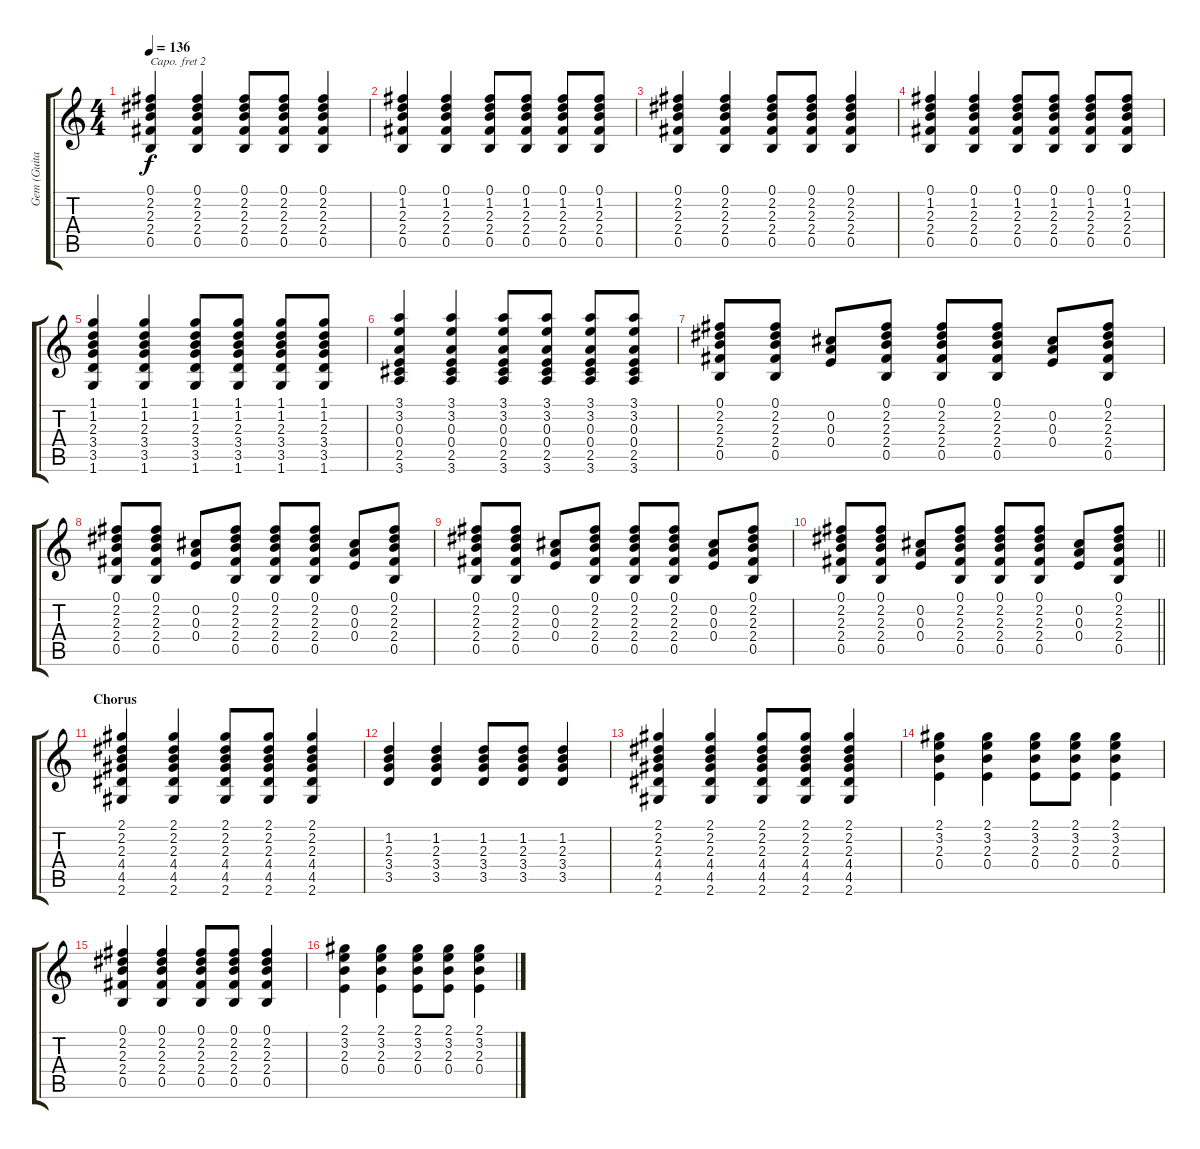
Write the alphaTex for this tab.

\track ("Gem (Guitar 2)" "Gem (Guita") {instrument overdrivenguitar}
\staff {score tabs}
\capo 2
\tuning (E4 B3 G3 D3 A2 E2) {hide}
\ts (4 4)
\tempo 136
\clef g2
\ks c
(0.1 2.2 2.3 2.4 0.5).4{dy f} (0.1 2.2 2.3 2.4 0.5).4 (0.1 2.2 2.3 2.4 0.5).8 (0.1 2.2 2.3 2.4 0.5).8 (0.1 2.2 2.3 2.4 0.5).4 |
(0.1 1.2 2.3 2.4 0.5).4 (0.1 1.2 2.3 2.4 0.5).4 (0.1 1.2 2.3 2.4 0.5).8 (0.1 1.2 2.3 2.4 0.5).8 (0.1 1.2 2.3 2.4 0.5).8 (0.1 1.2 2.3 2.4 0.5).8 |
(0.1 2.2 2.3 2.4 0.5).4 (0.1 2.2 2.3 2.4 0.5).4 (0.1 2.2 2.3 2.4 0.5).8 (0.1 2.2 2.3 2.4 0.5).8 (0.1 2.2 2.3 2.4 0.5).4 |
(0.1 1.2 2.3 2.4 0.5).4 (0.1 1.2 2.3 2.4 0.5).4 (0.1 1.2 2.3 2.4 0.5).8 (0.1 1.2 2.3 2.4 0.5).8 (0.1 1.2 2.3 2.4 0.5).8 (0.1 1.2 2.3 2.4 0.5).8 |
(1.1 1.2 2.3 3.4 3.5 1.6).4 (1.1 1.2 2.3 3.4 3.5 1.6).4 (1.1 1.2 2.3 3.4 3.5 1.6).8 (1.1 1.2 2.3 3.4 3.5 1.6).8 (1.1 1.2 2.3 3.4 3.5 1.6).8 (1.1 1.2 2.3 3.4 3.5 1.6).8 |
(3.1 3.2 0.3 0.4 2.5 3.6).4 (3.1 3.2 0.3 0.4 2.5 3.6).4 (3.1 3.2 0.3 0.4 2.5 3.6).8 (3.1 3.2 0.3 0.4 2.5 3.6).8 (3.1 3.2 0.3 0.4 2.5 3.6).8 (3.1 3.2 0.3 0.4 2.5 3.6).8 |
(0.1 2.2 2.3 2.4 0.5).8 (0.1 2.2 2.3 2.4 0.5).8 (0.2 0.3 0.4).8 (0.1 2.2 2.3 2.4 0.5).8 (0.1 2.2 2.3 2.4 0.5).8 (0.1 2.2 2.3 2.4 0.5).8 (0.2 0.3 0.4).8 (0.1 2.2 2.3 2.4 0.5).8 |
(0.1 2.2 2.3 2.4 0.5).8 (0.1 2.2 2.3 2.4 0.5).8 (0.2 0.3 0.4).8 (0.1 2.2 2.3 2.4 0.5).8 (0.1 2.2 2.3 2.4 0.5).8 (0.1 2.2 2.3 2.4 0.5).8 (0.2 0.3 0.4).8 (0.1 2.2 2.3 2.4 0.5).8 |
(0.1 2.2 2.3 2.4 0.5).8 (0.1 2.2 2.3 2.4 0.5).8 (0.2 0.3 0.4).8 (0.1 2.2 2.3 2.4 0.5).8 (0.1 2.2 2.3 2.4 0.5).8 (0.1 2.2 2.3 2.4 0.5).8 (0.2 0.3 0.4).8 (0.1 2.2 2.3 2.4 0.5).8 |
\barLineRight lightlight
(0.1 2.2 2.3 2.4 0.5).8 (0.1 2.2 2.3 2.4 0.5).8 (0.2 0.3 0.4).8 (0.1 2.2 2.3 2.4 0.5).8 (0.1 2.2 2.3 2.4 0.5).8 (0.1 2.2 2.3 2.4 0.5).8 (0.2 0.3 0.4).8 (0.1 2.2 2.3 2.4 0.5).8 |
\section ("" "Chorus")
(2.1 2.2 2.3 4.4 4.5 2.6).4 (2.1 2.2 2.3 4.4 4.5 2.6).4 (2.1 2.2 2.3 4.4 4.5 2.6).8 (2.1 2.2 2.3 4.4 4.5 2.6).8 (2.1 2.2 2.3 4.4 4.5 2.6).4 |
(1.2 2.3 3.4 3.5).4 (1.2 2.3 3.4 3.5).4 (1.2 2.3 3.4 3.5).8 (1.2 2.3 3.4 3.5).8 (1.2 2.3 3.4 3.5).4 |
(2.1 2.2 2.3 4.4 4.5 2.6).4 (2.1 2.2 2.3 4.4 4.5 2.6).4 (2.1 2.2 2.3 4.4 4.5 2.6).8 (2.1 2.2 2.3 4.4 4.5 2.6).8 (2.1 2.2 2.3 4.4 4.5 2.6).4 |
(2.1 3.2 2.3 0.4).4 (2.1 3.2 2.3 0.4).4 (2.1 3.2 2.3 0.4).8 (2.1 3.2 2.3 0.4).8 (2.1 3.2 2.3 0.4).4 |
(0.1 2.2 2.3 2.4 0.5).4 (0.1 2.2 2.3 2.4 0.5).4 (0.1 2.2 2.3 2.4 0.5).8 (0.1 2.2 2.3 2.4 0.5).8 (0.1 2.2 2.3 2.4 0.5).4 |
(2.1 3.2 2.3 0.4).4 (2.1 3.2 2.3 0.4).4 (2.1 3.2 2.3 0.4).8 (2.1 3.2 2.3 0.4).8 (2.1 3.2 2.3 0.4).4
